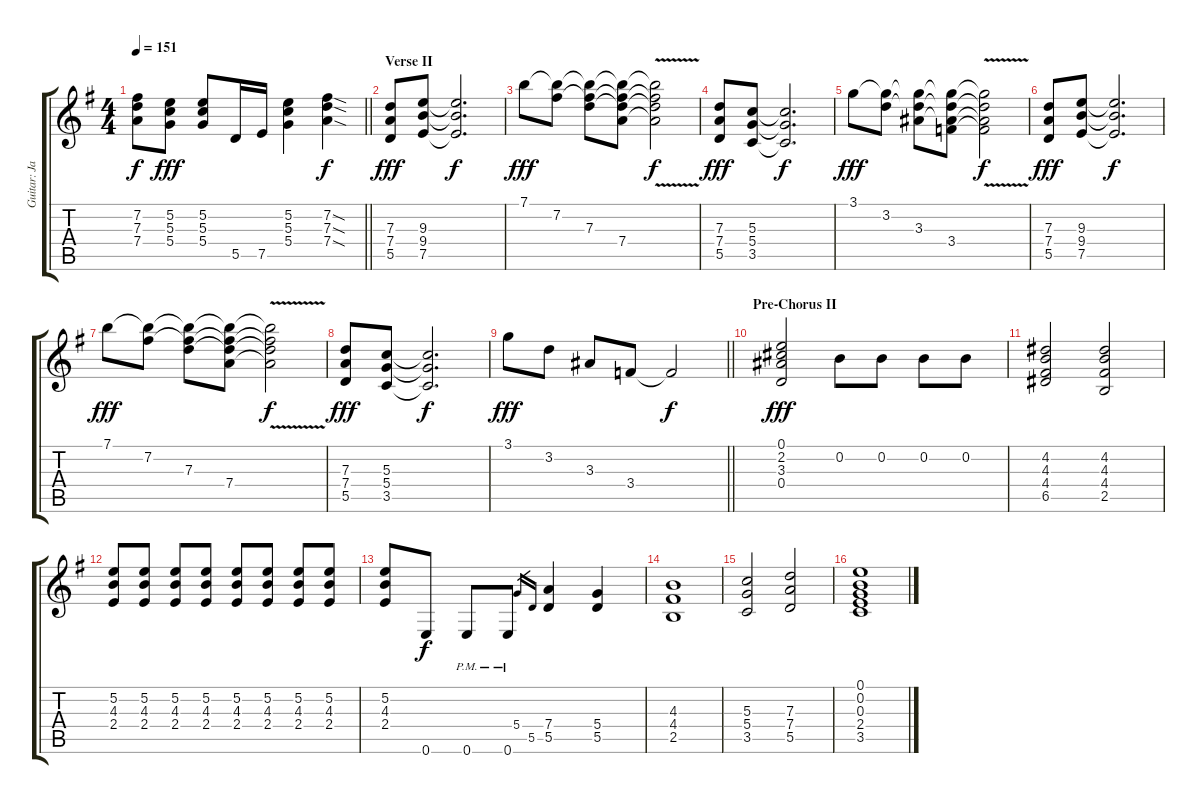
\track ("Guitar: Jake II" "Guitar: Ja") {instrument overdrivenguitar}
\staff {score tabs}
\tuning (E4 B3 G3 D3 A2 E2) {hide}
\ts (4 4)
\tempo 151
\clef g2
\barLineRight lightlight
\ks g
(7.2{t} 7.3{t} 7.4{t}).8{dy f} (5.2 5.3 5.4).8{dy fff} (5.2 5.3 5.4).8 5.5.16 7.5.16 (5.2 5.3 5.4).4 (7.2{sod} 7.3{sod} 7.4{sod}).4{dy f} |
\section ("" "Verse II")
(7.3 7.4 5.5).8{dy fff} (9.3 9.4 7.5).8 (9.3{t} 9.4{t} 7.5{t}).2{d dy f} |
7.1.8{dy fff} (7.1{t} 7.2).8 (7.1{t} 7.2{t} 7.3).8 (7.1{t} 7.2{t} 7.3{t} 7.4).8 (7.1{v t} 7.2{v t} 7.3{v t} 7.4{v t}).2{dy f} |
(7.3 7.4 5.5).8{dy fff} (5.3 5.4 3.5).8 (5.3{t} 5.4{t} 3.5{t}).2{d dy f} |
3.1.8{dy fff} (3.1{t} 3.2).8 (3.1{t} 3.2{t} 3.3).8 (3.1{t} 3.2{t} 3.3{t} 3.4).8 (3.1{v t} 3.2{v t} 3.3{v t} 3.4{v t}).2{dy f} |
(7.3 7.4 5.5).8{dy fff} (9.3 9.4 7.5).8 (9.3{t} 9.4{t} 7.5{t}).2{d dy f} |
7.1.8{dy fff} (7.1{t} 7.2).8 (7.1{t} 7.2{t} 7.3).8 (7.1{t} 7.2{t} 7.3{t} 7.4).8 (7.1{v t} 7.2{v t} 7.3{v t} 7.4{v t}).2{dy f} |
(7.3 7.4 5.5).8{dy fff} (5.3 5.4 3.5).8 (5.3{t} 5.4{t} 3.5{t}).2{d dy f} |
\barLineRight lightlight
3.1.8{dy fff} 3.2.8 3.3.8 3.4.8 3.4{t}.2{dy f} |
\section ("" "Pre-Chorus II")
(0.1 2.2 3.3 0.4).2{dy fff} 0.2.8 0.2.8 0.2.8 0.2.8 |
(4.2 4.3 4.4 6.5).2 (4.2 4.3 4.4 2.5).2 |
(5.2 4.3 2.4).8 (5.2 4.3 2.4).8 (5.2 4.3 2.4).8 (5.2 4.3 2.4).8 (5.2 4.3 2.4).8 (5.2 4.3 2.4).8 (5.2 4.3 2.4).8 (5.2 4.3 2.4).8 |
(5.2 4.3 2.4).8 0.6.8{dy f} 0.6{pm}.8 0.6{pm}.8 5.4.16{gr} 5.5.16{gr} (7.4 5.5).4 (5.4 5.5).4 |
(4.3 4.4 2.5).1 |
(5.3 5.4 3.5).2 (7.3 7.4 5.5).2 |
(0.1 0.2 0.3 2.4 3.5).1
